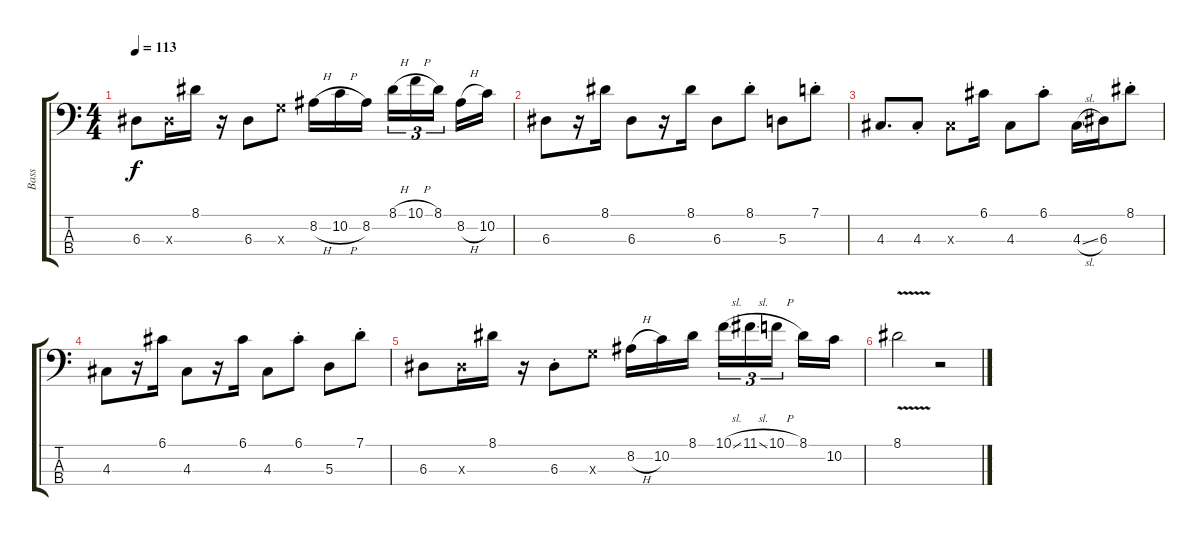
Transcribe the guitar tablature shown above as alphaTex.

\track ("Bass" "Bass") {instrument slapbass1}
\staff {score tabs}
\tuning (G2 D2 A1 E1) {hide}
\ts (4 4)
\tempo 113
\clef f4
\ks c
6.3.8{dy f} 6.3{x}.16 8.1.16 r.16 6.3.8 10.3{x}.8 8.2{h}.16 10.2{h}.16 8.2.16 8.1{h}.16{tu (3 2)} 10.1{h}.16{tu (3 2)} 8.1.16{tu (3 2) beam splitsecondary} 8.2{h}.16 10.2.16 |
6.3.8 r.16 8.1.16 6.3.8 r.16 8.1.16 6.3.8 8.1{st}.8 5.3.8 7.1{st}.8 |
4.3.8{d} 4.3{st}.8 4.3{x}.8 6.1.16 4.3.8 6.1{st}.8 4.3{sl}.16 6.3.16 8.1{st}.8 |
4.3.8 r.16 6.1.16 4.3.8 r.16 6.1.16 4.3.8 6.1{st}.8 5.3.8 7.1{st}.8 |
6.3.8 6.3{x}.16 8.1.16 r.16 6.3{st}.8 10.3{x}.8 8.2{h}.16 10.2.16 8.1.16 10.1{sl}.16{tu (3 2)} 11.1{sl}.16{tu (3 2)} 10.1{h}.16{tu (3 2) beam splitsecondary} 8.1.16 10.2.16 |
8.1{v}.2 r.2
